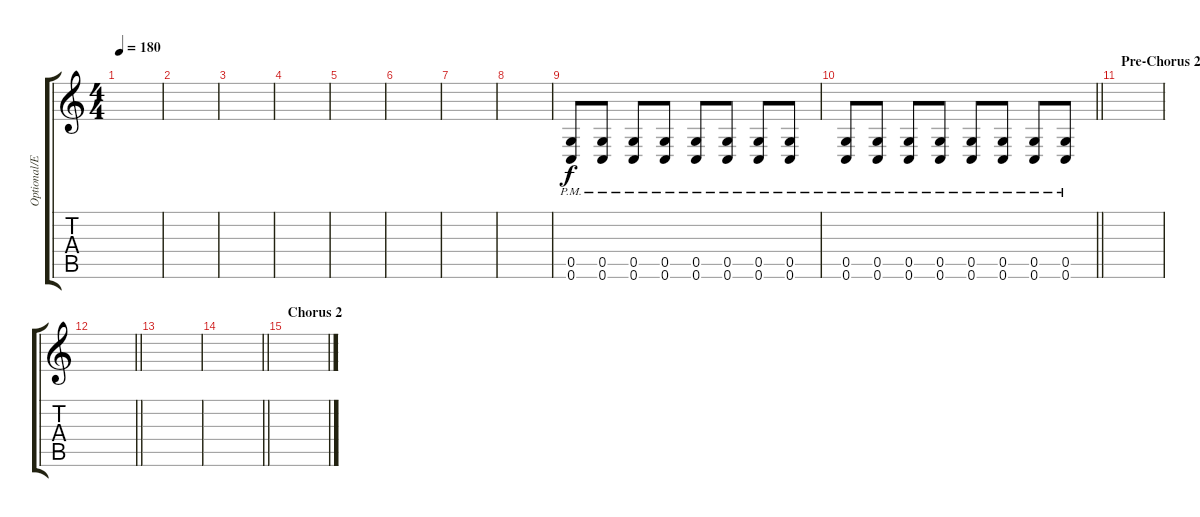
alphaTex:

\track ("Optional/Extra Guitar" "Optional/E") {instrument distortionguitar}
\staff {score tabs}
\tuning (D4 A3 F3 C3 G2 C2) {hide}
\ts (4 4)
\tempo 180
\clef g2
\ks c
|
|
|
|
|
|
|
|
(0.5{pm} 0.6{pm}).8{volume 14} (0.5{pm} 0.6{pm}).8 (0.5{pm} 0.6{pm}).8 (0.5{pm} 0.6{pm}).8 (0.5{pm} 0.6{pm}).8 (0.5{pm} 0.6{pm}).8 (0.5{pm} 0.6{pm}).8 (0.5{pm} 0.6{pm}).8 |
\barLineRight lightlight
(0.5{pm} 0.6{pm}).8 (0.5{pm} 0.6{pm}).8 (0.5{pm} 0.6{pm}).8 (0.5{pm} 0.6{pm}).8 (0.5{pm} 0.6{pm}).8 (0.5{pm} 0.6{pm}).8 (0.5{pm} 0.6{pm}).8 (0.5{pm} 0.6{pm}).8 |
\section ("" "Pre-Chorus 2")
|
\barLineRight lightlight
|
|
\barLineRight lightlight
|
\section ("" "Chorus 2")
